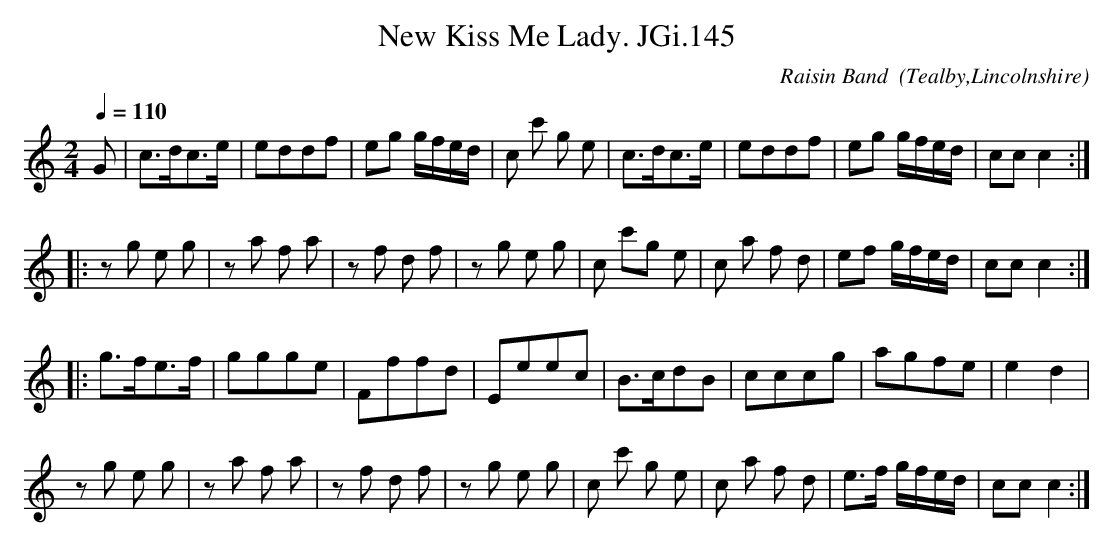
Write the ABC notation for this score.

X:1
T:New Kiss Me Lady. JGi.145
C:Raisin Band
L:1/8
M:2/4
O:Tealby,Lincolnshire
Q:1/4=110
K:C
G|c>dc>e|eddf|eg g/f/e/d/|c c' g e|c>dc>e|eddf|eg g/f/e/d/|ccc2:|
|:zg e g|za f a|zf d f |zg e g|c c'g e |c a f d|ef g/f/e/d/|ccc2:|
|:g>fe>f|ggge|Fffd|Eeec|B>cdB|cccg|agfe|e2d2|
zg e g|za f a|zf d f|zg e g|c c' g e |c a f d|e>f g/f/e/d/|ccc2:|
